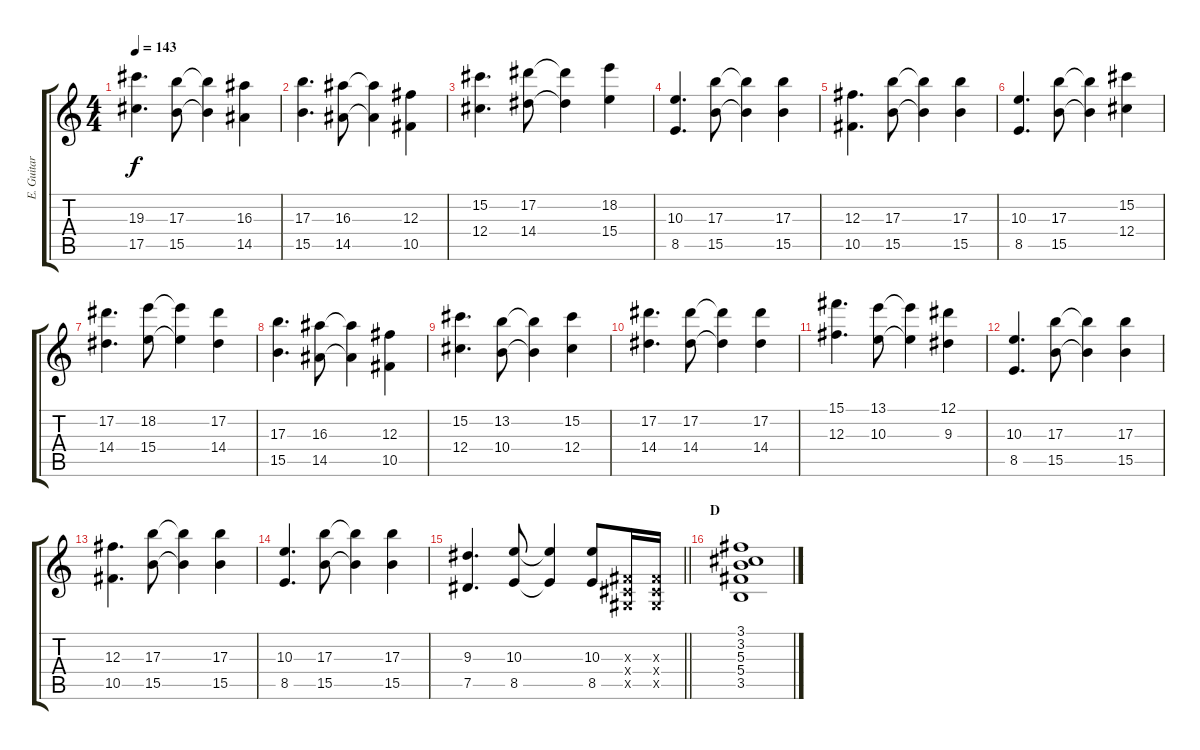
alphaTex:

\track ("E. Guitar II" "E. Guitar ") {instrument distortionguitar}
\staff {score tabs}
\tuning (Eb4 Bb3 Gb3 Db3 Ab2 Eb2) {hide}
\ts (4 4)
\tempo 143
\clef g2
\ks c
(19.3 17.5).4{d dy f} (17.3 15.5).8 (17.3{t} 15.5{t}).4 (16.3 14.5).4 |
(17.3 15.5).4{d} (16.3 14.5).8 (16.3{t} 14.5{t}).4 (12.3 10.5).4 |
(15.2 12.4).4{d} (17.2 14.4).8 (17.2{t} 14.4{t}).4 (18.2 15.4).4 |
(10.3 8.5).4{d} (17.3 15.5).8 (17.3{t} 15.5{t}).4 (17.3 15.5).4 |
(12.3 10.5).4{d} (17.3 15.5).8 (17.3{t} 15.5{t}).4 (17.3 15.5).4 |
(10.3 8.5).4{d} (17.3 15.5).8 (17.3{t} 15.5{t}).4 (15.2 12.4).4 |
(17.2 14.4).4{d} (18.2 15.4).8 (18.2{t} 15.4{t}).4 (17.2 14.4).4 |
(17.3 15.5).4{d} (16.3 14.5).8 (16.3{t} 14.5{t}).4 (12.3 10.5).4 |
(15.2 12.4).4{d} (13.2 10.4).8 (13.2{t} 10.4{t}).4 (15.2 12.4).4 |
(17.2 14.4).4{d} (17.2 14.4).8 (17.2{t} 14.4{t}).4 (17.2 14.4).4 |
(15.1 12.3).4{d} (13.1 10.3).8 (13.1{t} 10.3{t}).4 (12.1 9.3).4 |
(10.3 8.5).4{d} (17.3 15.5).8 (17.3{t} 15.5{t}).4 (17.3 15.5).4 |
(12.3 10.5).4{d} (17.3 15.5).8 (17.3{t} 15.5{t}).4 (17.3 15.5).4 |
(10.3 8.5).4{d} (17.3 15.5).8 (17.3{t} 15.5{t}).4 (17.3 15.5).4 |
\barLineRight lightlight
(9.3 7.5).4{d} (10.3 8.5).8 (10.3{t} 8.5{t}).4 (10.3 8.5).8 (0.3{x} 0.4{x} 0.5{x}).16 (0.3{x} 0.4{x} 0.5{x}).16 |
\section ("" "D")
(3.1 3.2 5.3 5.4 3.5).1
